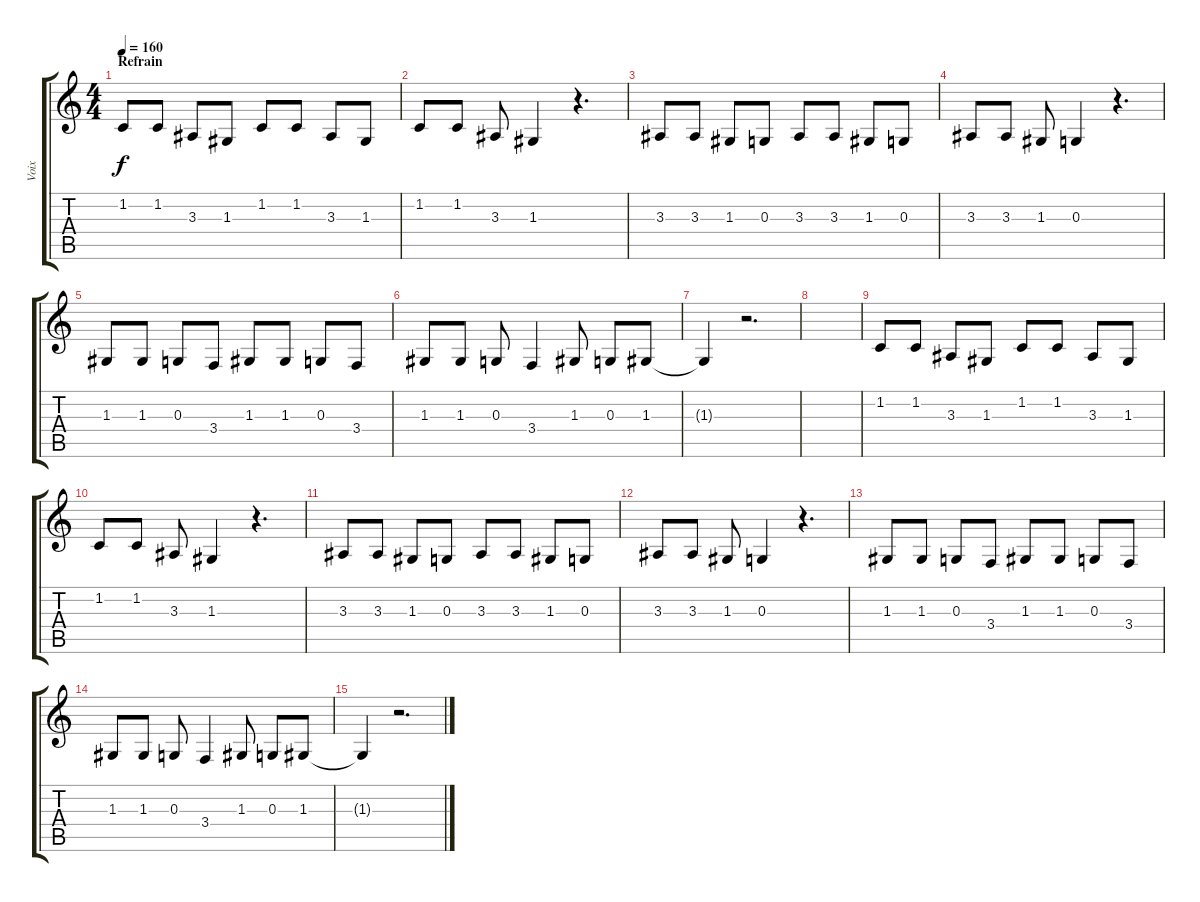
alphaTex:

\track ("Voix" "Voix") {instrument clarinet}
\staff {score tabs}
\tuning (E4 B3 G3 D3 A2 E2) {hide}
\ts (4 4)
\section ("" "Refrain")
\tempo 160
\clef g2
\ks c
1.2.8{dy f} 1.2.8 3.3.8 1.3.8 1.2.8 1.2.8 3.3.8 1.3.8 |
1.2.8 1.2.8 3.3.8 1.3.4 r.4{d} |
3.3.8 3.3.8 1.3.8 0.3.8 3.3.8 3.3.8 1.3.8 0.3.8 |
3.3.8 3.3.8 1.3.8 0.3.4 r.4{d} |
1.3.8 1.3.8 0.3.8 3.4.8 1.3.8 1.3.8 0.3.8 3.4.8 |
1.3.8 1.3.8 0.3.8 3.4.4 1.3.8 0.3.8 1.3.8 |
1.3{t}.4 r.2{d} |
|
1.2.8 1.2.8 3.3.8 1.3.8 1.2.8 1.2.8 3.3.8 1.3.8 |
1.2.8 1.2.8 3.3.8 1.3.4 r.4{d} |
3.3.8 3.3.8 1.3.8 0.3.8 3.3.8 3.3.8 1.3.8 0.3.8 |
3.3.8 3.3.8 1.3.8 0.3.4 r.4{d} |
1.3.8 1.3.8 0.3.8 3.4.8 1.3.8 1.3.8 0.3.8 3.4.8 |
1.3.8 1.3.8 0.3.8 3.4.4 1.3.8 0.3.8 1.3.8 |
1.3{t}.4 r.2{d}
